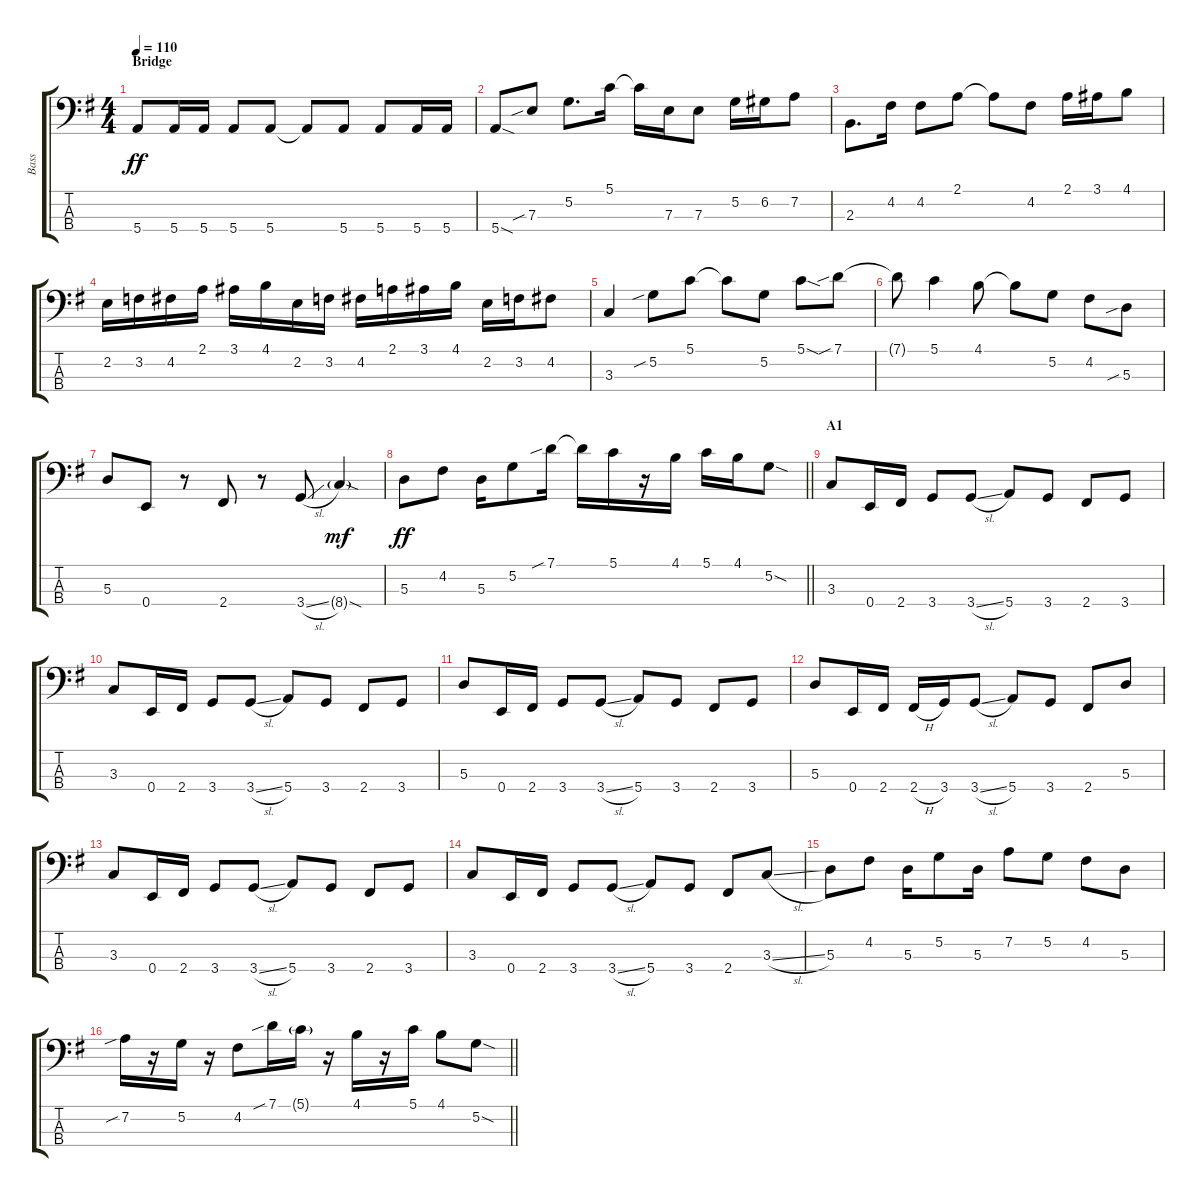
\track ("Bass" "Bass") {instrument electricbasspick}
\staff {score tabs}
\tuning (G2 D2 A1 E1) {hide}
\ts (4 4)
\section ("" "Bridge")
\tempo 110
\clef f4
\ks g
5.4.8{dy ff} 5.4.16 5.4.16 5.4.8 5.4.8 5.4{t}.8 5.4.8 5.4.8 5.4.16 5.4.16 |
5.4{sod}.8 7.3{sib}.8 5.2.8{d} 5.1.16 5.1{t}.16 7.3.16 7.3.8 5.2.16 6.2.16 7.2.8 |
2.3.8{d} 4.2.16 4.2.8 2.1.8 2.1{t}.8 4.2.8 2.1.16 3.1.16 4.1.8 |
2.2.16 3.2.16 4.2.16 2.1.16 3.1.16 4.1.16 2.2.16 3.2.16 4.2.16 2.1.16 3.1.16 4.1.16 2.2.16 3.2.16 4.2.8 |
3.3.4 5.2{sib}.8 5.1.8 5.1{t}.8 5.2.8 5.1{sod}.8 7.1{sib}.8 |
7.1{t}.8 5.1.4 4.1.8 4.1{t}.8 5.2.8 4.2.8 5.3{sib}.8 |
5.3.8 0.4.8 r.8 2.4.8 r.8 3.4{sl}.8 8.4{sod g}.4{dy mf} |
\barLineRight lightlight
5.3.8{dy ff} 4.2.8 5.3.16 5.2.8 7.1{sib}.16 7.1{t}.16 5.1.16 r.16 4.1.16 5.1.16 4.1.16 5.2{sod}.8 |
\section ("" "A1")
3.3.8 0.4.16 2.4.16 3.4.8 3.4{sl}.8 5.4.8 3.4.8 2.4.8 3.4.8 |
3.3.8 0.4.16 2.4.16 3.4.8 3.4{sl}.8 5.4.8 3.4.8 2.4.8 3.4.8 |
5.3.8 0.4.16 2.4.16 3.4.8 3.4{sl}.8 5.4.8 3.4.8 2.4.8 3.4.8 |
5.3.8 0.4.16 2.4.16 2.4{h}.16 3.4.16 3.4{sl}.8 5.4.8 3.4.8 2.4.8 5.3.8 |
3.3.8 0.4.16 2.4.16 3.4.8 3.4{sl}.8 5.4.8 3.4.8 2.4.8 3.4.8 |
3.3.8 0.4.16 2.4.16 3.4.8 3.4{sl}.8 5.4.8 3.4.8 2.4.8 3.3{sl}.8 |
5.3.8 4.2.8 5.3.16 5.2.8 5.3.16 7.2.8 5.2.8 4.2.8 5.3.8 |
\barLineRight lightlight
7.2{sib}.16 r.16 5.2.16 r.16 4.2.8 7.1{sib}.16 5.1{g}.16 r.16 4.1.16 r.16 5.1.16 4.1.8 5.2{sod}.8
